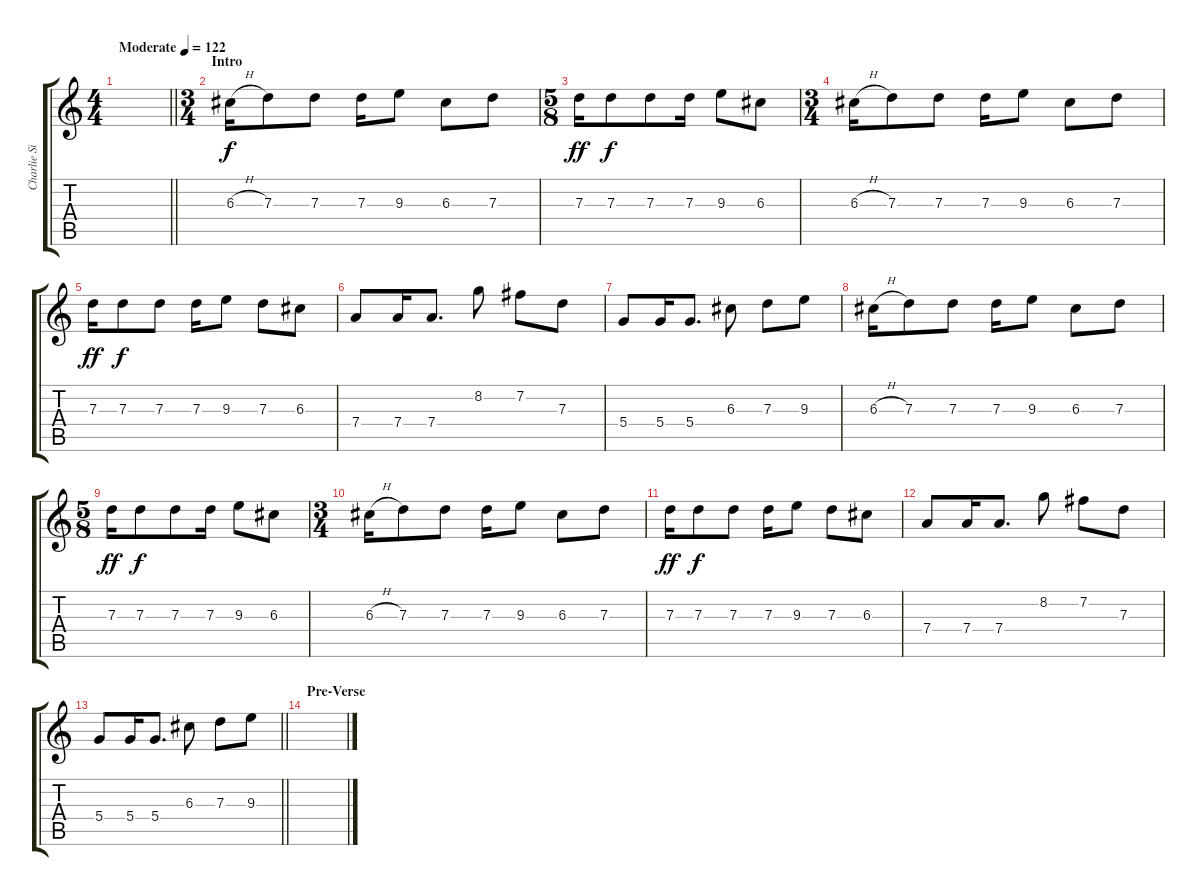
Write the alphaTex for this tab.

\track ("Charlie Simpson" "Charlie Si") {instrument distortionguitar}
\staff {score tabs}
\tuning (E4 B3 G3 D3 A2 D2) {hide}
\ts (4 4)
\tempo (122 "Moderate")
\clef g2
\barLineRight lightlight
\ks c
|
\ts (3 4)
\section ("" "Intro")
6.3{h}.16{volume 14 instrument distortionguitar} 7.3.8 7.3.8 7.3.16 9.3.8 6.3.8 7.3.8 |
\ts (5 8)
7.3.16{dy ff} 7.3.8{dy f} 7.3.8 7.3.16 9.3.8 6.3.8 |
\ts (3 4)
6.3{h}.16 7.3.8 7.3.8 7.3.16 9.3.8 6.3.8 7.3.8 |
7.3.16{dy ff} 7.3.8{dy f} 7.3.8 7.3.16 9.3.8 7.3.8 6.3.8 |
7.4.8 7.4.16 7.4.8{d} 8.2.8 7.2.8 7.3.8 |
5.4.8 5.4.16 5.4.8{d} 6.3.8 7.3.8 9.3.8 |
6.3{h}.16 7.3.8 7.3.8 7.3.16 9.3.8 6.3.8 7.3.8 |
\ts (5 8)
7.3.16{dy ff} 7.3.8{dy f} 7.3.8 7.3.16 9.3.8 6.3.8 |
\ts (3 4)
6.3{h}.16 7.3.8 7.3.8 7.3.16 9.3.8 6.3.8 7.3.8 |
7.3.16{dy ff} 7.3.8{dy f} 7.3.8 7.3.16 9.3.8 7.3.8 6.3.8 |
7.4.8 7.4.16 7.4.8{d} 8.2.8 7.2.8 7.3.8 |
\barLineRight lightlight
5.4.8 5.4.16 5.4.8{d} 6.3.8 7.3.8 9.3.8 |
\section ("" "Pre-Verse")
